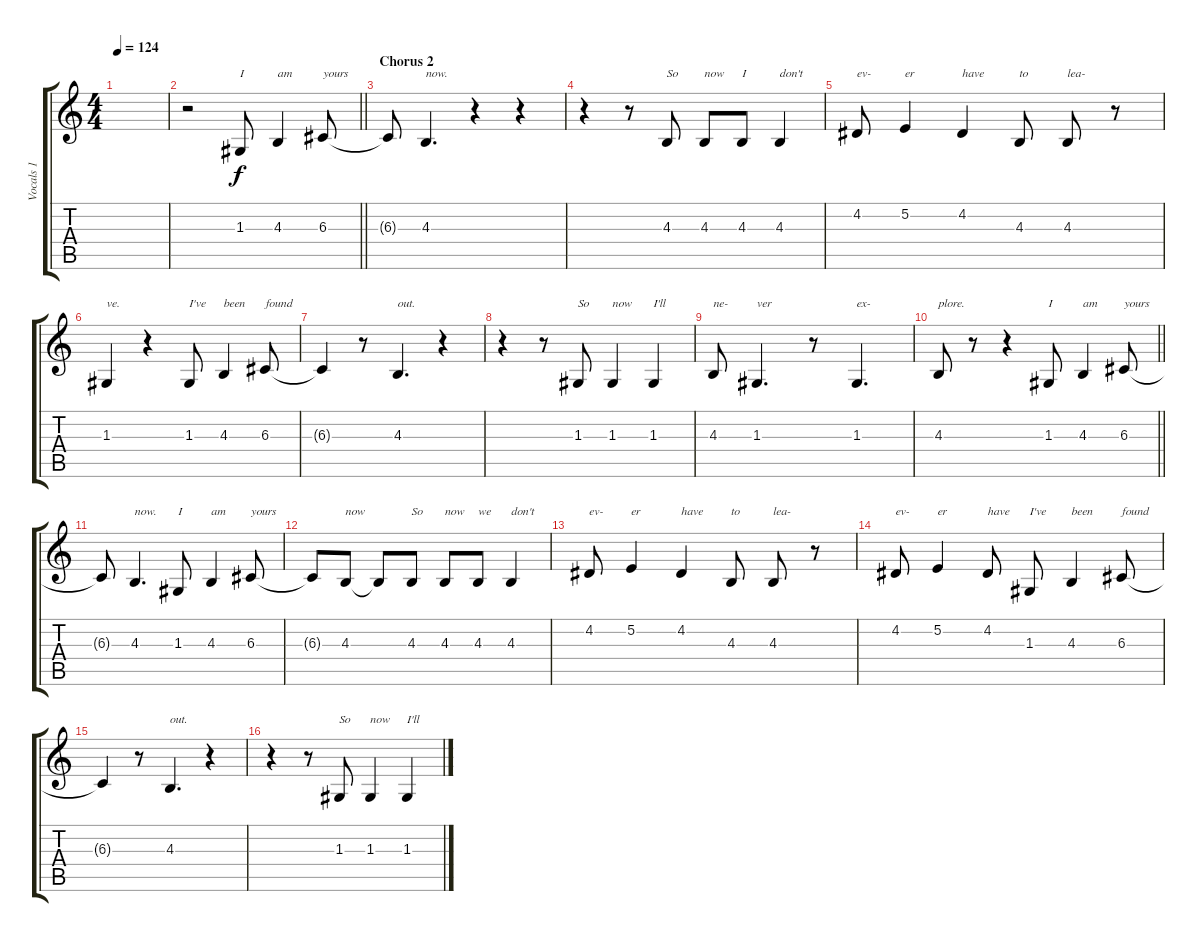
\track ("Vocals 1" "Vocals 1") {instrument altosax}
\staff {score tabs}
\tuning (E4 B3 G3 D3 A2 E2) {hide}
\ts (4 4)
\tempo 124
\clef g2
\ks c
|
\barLineRight lightlight
r.2 1.3.8{txt "I"} 4.3.4{txt "am"} 6.3.8{txt "yours"} |
\section ("" "Chorus 2")
6.3{t}.8 4.3.4{d txt "now."} r.4 r.4 |
r.4 r.8 4.3.8{txt "So"} 4.3.8{txt "now"} 4.3.8{txt "I"} 4.3.4{txt "don't"} |
4.2.8{txt "ev-"} 5.2.4{txt "er"} 4.2.4{txt "have"} 4.3.8{txt "to"} 4.3.8{txt "lea-"} r.8 |
1.3.4{txt "ve."} r.4 1.3.8{txt "I've"} 4.3.4{txt "been"} 6.3.8{txt "found"} |
6.3{t}.4 r.8 4.3.4{d txt "out."} r.4 |
r.4 r.8 1.3.8{txt "So"} 1.3.4{txt "now"} 1.3.4{txt "I'll"} |
4.3.8{txt "ne-"} 1.3.4{d txt "ver"} r.8 1.3.4{d txt "ex-"} |
\barLineRight lightlight
4.3.8{txt "plore."} r.8 r.4 1.3.8{txt "I"} 4.3.4{txt "am"} 6.3.8{txt "yours"} |
6.3{t}.8 4.3.4{d txt "now."} 1.3.8{txt "I"} 4.3.4{txt "am"} 6.3.8{txt "yours"} |
6.3{t}.8 4.3.8{txt "now"} 4.3{t}.8 4.3.8{txt "So"} 4.3.8{txt "now"} 4.3.8{txt "we"} 4.3.4{txt "don't"} |
4.2.8{txt "ev-"} 5.2.4{txt "er"} 4.2.4{txt "have"} 4.3.8{txt "to"} 4.3.8{txt "lea-"} r.8 |
4.2.8{txt "ev-"} 5.2.4{txt "er"} 4.2.8{txt "have"} 1.3.8{txt "I've"} 4.3.4{txt "been"} 6.3.8{txt "found"} |
6.3{t}.4 r.8 4.3.4{d txt "out."} r.4 |
r.4 r.8 1.3.8{txt "So"} 1.3.4{txt "now"} 1.3.4{txt "I'll"}
